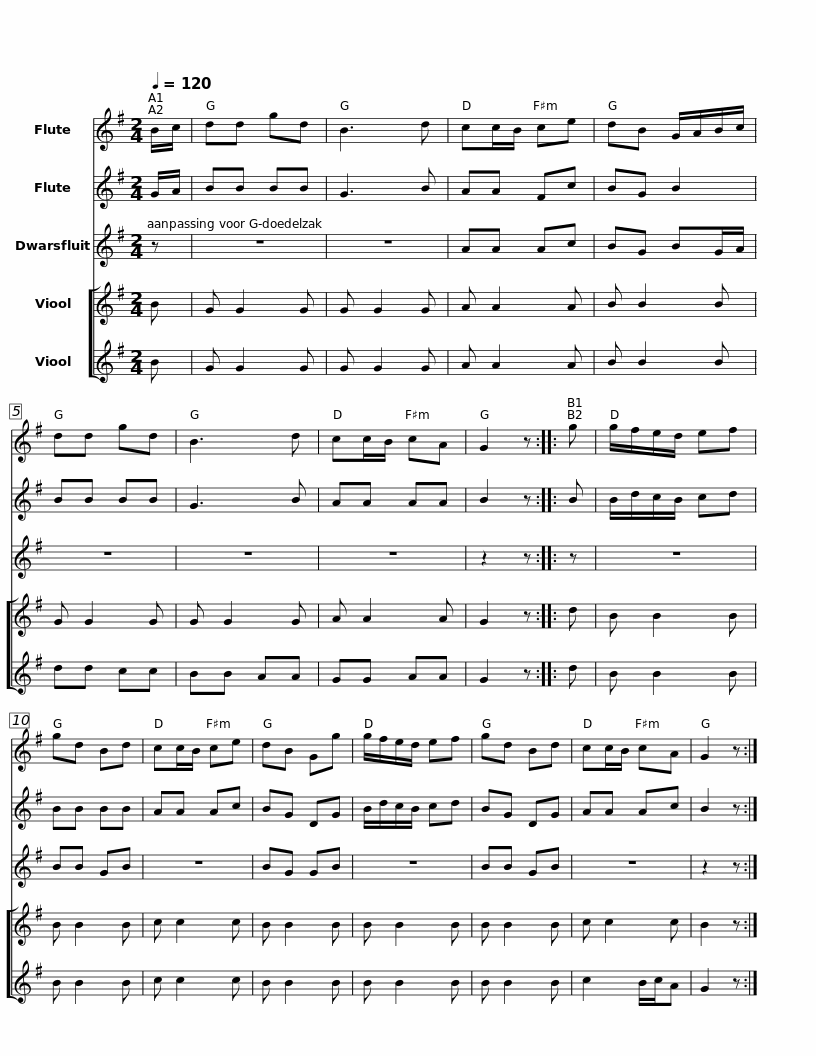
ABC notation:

X:1
%%score 1 2 3 [ 4 5 ]
L:1/8
Q:1/4=120
M:2/4
I:linebreak $
K:G
V:1 treble
V:2 treble
V:3 treble
V:4 treble
V:5 treble
V:1
 B/c/ | dd gd | B3 d | cc/B/ ce | dB G/A/B/c/ | %5
 dd gd | B3 d | cc/B/ cA | G2 z ::$ g | %10
 g/f/e/d/ ef | gd Bd | cc/B/ ce | dB Gg | g/f/e/d/ ef | %15
 gd Bd | cc/B/ cA | G2 z :| %18
V:2
 G/A/ | BB BB | G3 B | AA Fc | BG B2 | %5
 BB BB | G3 B | AA AA | B2 z ::$ B | %10
 B/d/c/B/ cd | BB BB | AA Ac | BG DG | B/d/c/B/ cd | %15
 BG DG | AA Ac | B2 z :| %18
V:3
 z | z4 | z4 | AA Ac | BG BG/A/ | %5
 z4 | z4 | z4 | z2 z ::$ z | %10
 z4 | BB GB | z4 | BG GB | z4 | %15
 BB GB | z4 | z2 z :| %18
V:4
 B | G G2 G | G G2 G | A A2 A | B B2 B | %5
 G G2 G | G G2 G | A A2 A | G2 z ::$ d | %10
 B B2 B | B B2 B | c c2 c | B B2 B | B B2 B | %15
 B B2 B | c c2 c | B2 z :| %18
V:5
 B | G G2 G | G G2 G | A A2 A | B B2 B | %5
 dd cc | BB AA | GG AA | G2 z ::$ d | %10
 B B2 B | B B2 B | c c2 c | B B2 B | B B2 B | %15
 B B2 B | c2 B/c/A | G2 z :| %18
